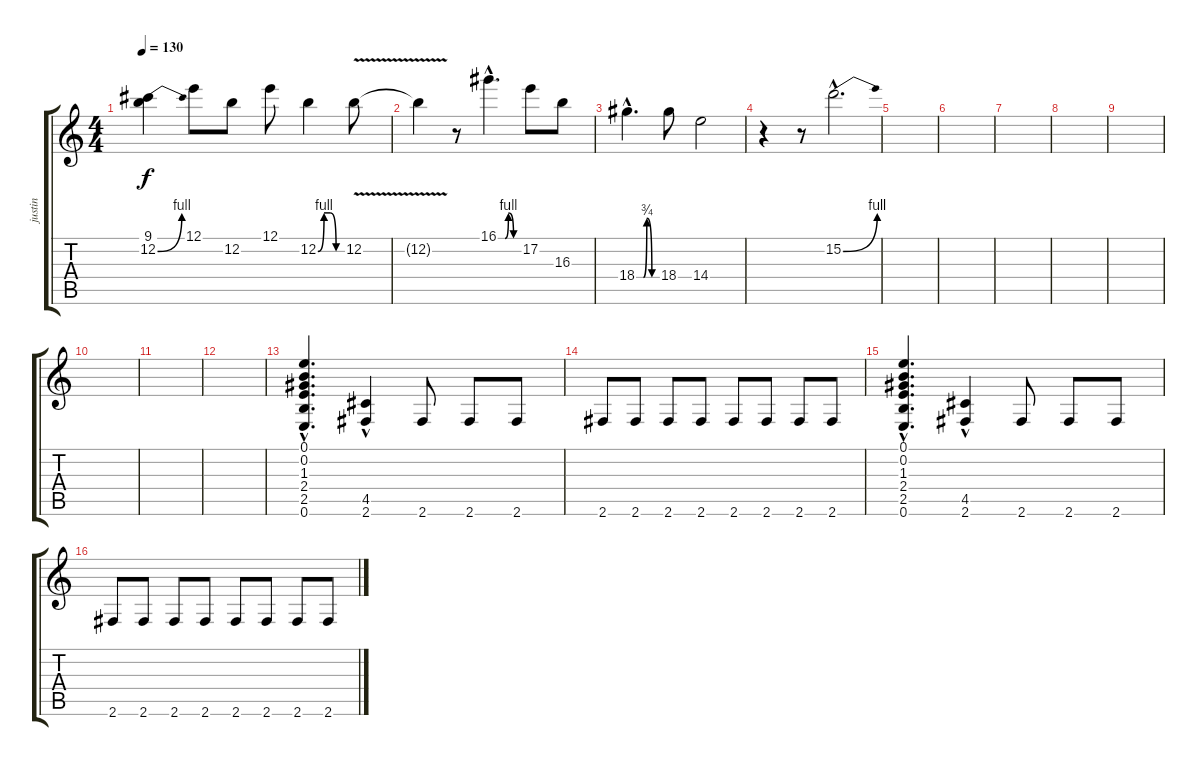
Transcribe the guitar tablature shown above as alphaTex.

\track ("justin" "justin") {instrument distortionguitar}
\staff {score tabs}
\tuning (E4 B3 G3 D3 A2 E2) {hide}
\ts (4 4)
\tempo 130
\clef g2
\ks c
(9.1 12.2{be (bend 0 0 60 4)}).4{dy f} 12.1.8 12.2.8 12.1.8 12.2{be (custom 0 0 15 4 30 4 45 0 60 0)}.4 12.2{v}.8 |
12.2{t}.4 r.8 16.1{be (custom 0 0 15 0 20 0 30 4 45 0 60 0) hac}.4{d} 17.2.8 16.3.8 |
18.4{be (custom 0 0 15 0 20 0 30 3 45 0 60 0) hac}.4{d} 18.4.8 14.4.2 |
r.4 r.8 15.2{be (bend 0 0 60 4) hac}.2{d} |
|
|
|
|
|
|
|
|
(0.1 0.2{hac} 1.3{hac} 2.4 2.5{hac} 0.6{hac}).4{d} (4.5 2.6{hac}).4 2.6.8 2.6.8 2.6.8 |
2.6.8 2.6.8 2.6.8 2.6.8 2.6.8 2.6.8 2.6.8 2.6.8 |
(0.1 0.2{hac} 1.3{hac} 2.4 2.5{hac} 0.6{hac}).4{d} (4.5 2.6{hac}).4 2.6.8 2.6.8 2.6.8 |
2.6.8 2.6.8 2.6.8 2.6.8 2.6.8 2.6.8 2.6.8 2.6.8
